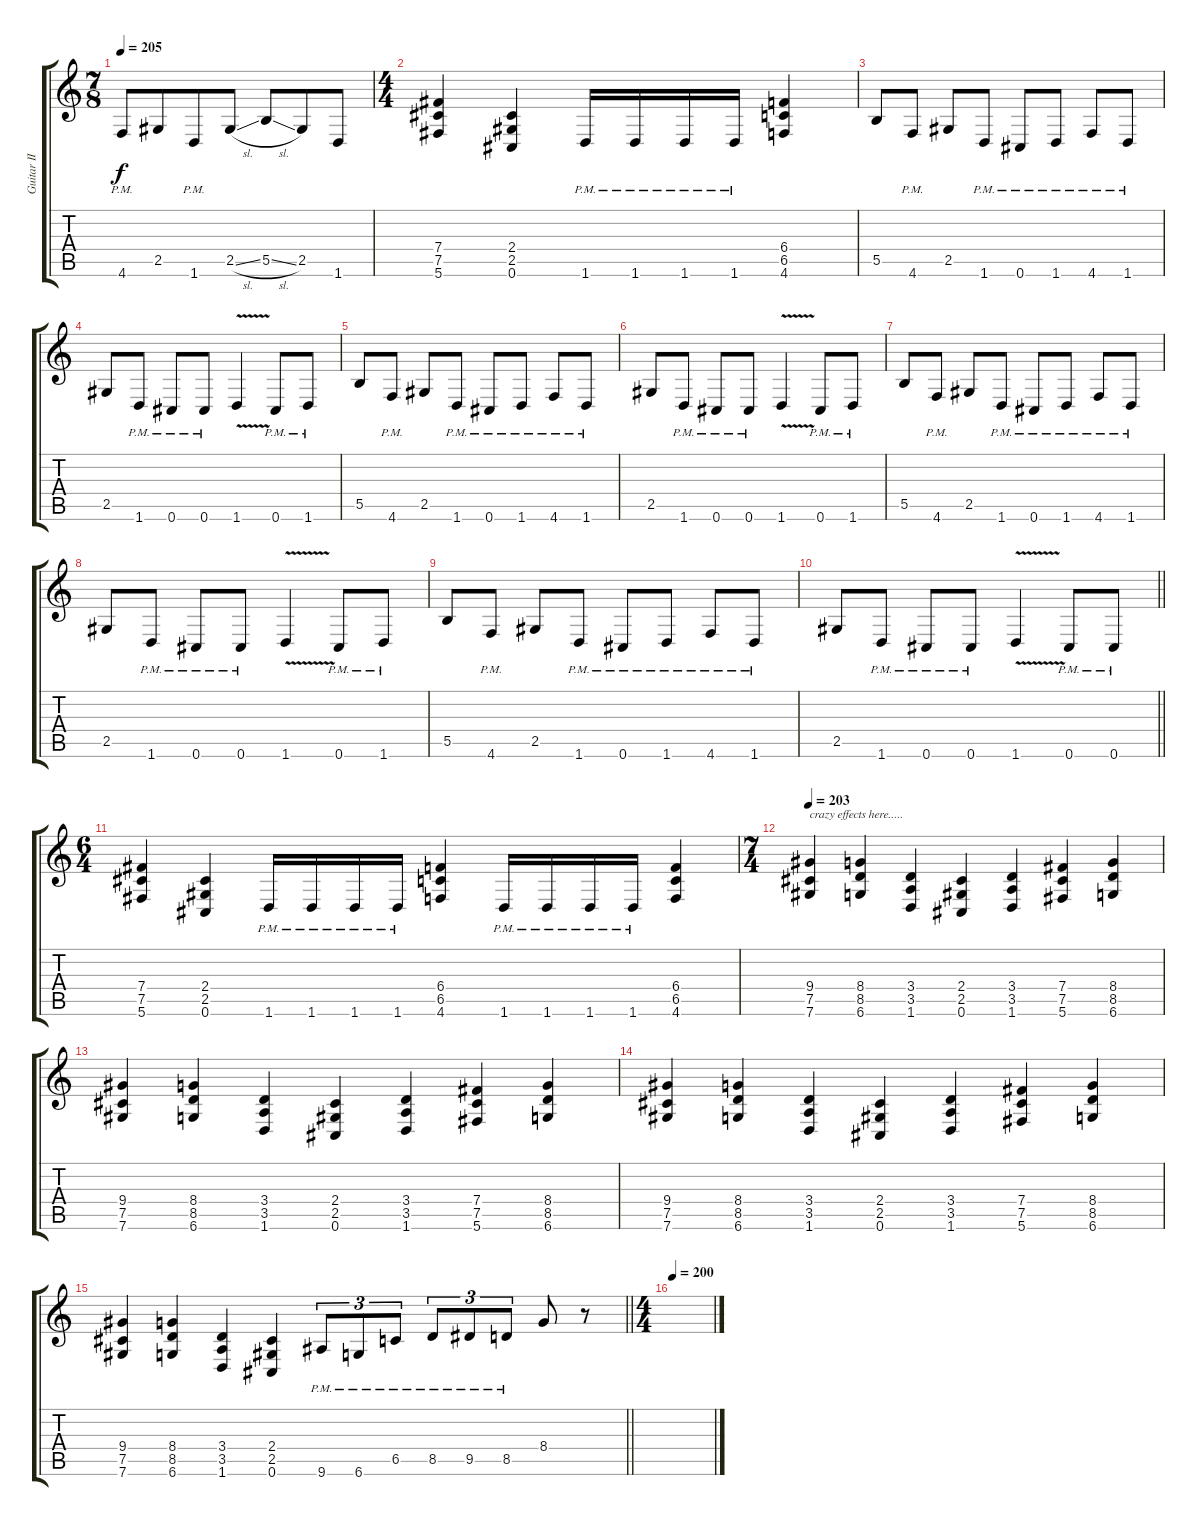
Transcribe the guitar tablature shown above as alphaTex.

\track ("Guitar II" "Guitar II") {instrument distortionguitar}
\staff {score tabs}
\tuning (Db4 Ab3 E3 B2 Gb2 Db2) {hide}
\ts (7 8)
\tempo 205
\clef g2
\ks c
4.6{pm}.8{dy f} 2.5.8 1.6{pm}.8 2.5{sl}.8 5.5{sl}.8 2.5.8 1.6.8 |
\ts (4 4)
(7.4 7.5 5.6).4 (2.4 2.5 0.6).4 1.6{pm}.16 1.6{pm}.16 1.6{pm}.16 1.6{pm}.16 (6.4 6.5 4.6).4 |
5.5.8 4.6{pm}.8 2.5.8 1.6{pm}.8 0.6{pm}.8 1.6{pm}.8 4.6{pm}.8 1.6{pm}.8 |
2.5.8 1.6{pm}.8 0.6{pm}.8 0.6{pm}.8 1.6{v}.4 0.6{pm}.8 1.6{pm}.8 |
5.5.8 4.6{pm}.8 2.5.8 1.6{pm}.8 0.6{pm}.8 1.6{pm}.8 4.6{pm}.8 1.6{pm}.8 |
2.5.8 1.6{pm}.8 0.6{pm}.8 0.6{pm}.8 1.6{v}.4 0.6{pm}.8 1.6{pm}.8 |
5.5.8 4.6{pm}.8 2.5.8 1.6{pm}.8 0.6{pm}.8 1.6{pm}.8 4.6{pm}.8 1.6{pm}.8 |
2.5.8 1.6{pm}.8 0.6{pm}.8 0.6{pm}.8 1.6{v}.4 0.6{pm}.8 1.6{pm}.8 |
5.5.8 4.6{pm}.8 2.5.8 1.6{pm}.8 0.6{pm}.8 1.6{pm}.8 4.6{pm}.8 1.6{pm}.8 |
\barLineRight lightlight
2.5.8 1.6{pm}.8 0.6{pm}.8 0.6{pm}.8 1.6{v}.4 0.6{pm}.8 0.6{pm}.8 |
\ts (6 4)
(7.4 7.5 5.6).4 (2.4 2.5 0.6).4 1.6{pm}.16 1.6{pm}.16 1.6{pm}.16 1.6{pm}.16 (6.4 6.5 4.6).4 1.6{pm}.16 1.6{pm}.16 1.6{pm}.16 1.6{pm}.16 (6.4 6.5 4.6).4 |
\ts (7 4)
\tempo 203
(9.4 7.5 7.6).4{txt "crazy effects here....."} (8.4 8.5 6.6).4 (3.4 3.5 1.6).4 (2.4 2.5 0.6).4 (3.4 3.5 1.6).4 (7.4 7.5 5.6).4 (8.4 8.5 6.6).4 |
(9.4 7.5 7.6).4 (8.4 8.5 6.6).4 (3.4 3.5 1.6).4 (2.4 2.5 0.6).4 (3.4 3.5 1.6).4 (7.4 7.5 5.6).4 (8.4 8.5 6.6).4 |
(9.4 7.5 7.6).4 (8.4 8.5 6.6).4 (3.4 3.5 1.6).4 (2.4 2.5 0.6).4 (3.4 3.5 1.6).4 (7.4 7.5 5.6).4 (8.4 8.5 6.6).4 |
\barLineRight lightlight
(9.4 7.5 7.6).4 (8.4 8.5 6.6).4 (3.4 3.5 1.6).4 (2.4 2.5 0.6).4 9.6{pm}.8{tu (3 2)} 6.6{pm}.8{tu (3 2)} 6.5{pm}.8{tu (3 2)} 8.5{pm}.8{tu (3 2)} 9.5{pm}.8{tu (3 2)} 8.5{pm}.8{tu (3 2)} 8.4.8 r.8 |
\ts (4 4)
\tempo 200
